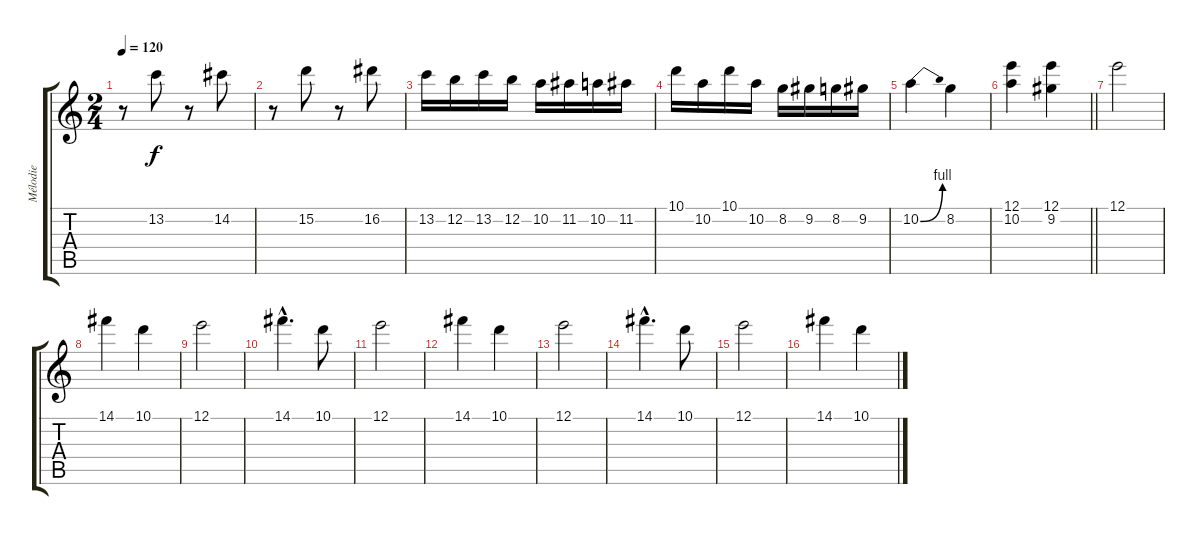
\track ("Mélodie" "Mélodie") {instrument electricguitarjazz}
\staff {score tabs}
\tuning (E4 B3 G3 D3 A2 E2) {hide}
\ts (2 4)
\tempo 120
\clef g2
\ks c
r.8{dy f} 13.2.8 r.8 14.2.8 |
r.8 15.2.8 r.8 16.2.8 |
13.2.16 12.2.16 13.2.16 12.2.16 10.2.16 11.2.16 10.2.16 11.2.16 |
10.1.16 10.2.16 10.1.16 10.2.16 8.2.16 9.2.16 8.2.16 9.2.16 |
10.2{be (bend 0 0 60 4)}.4 8.2.4 |
\barLineRight lightlight
(12.1 10.2).4 (12.1 9.2).4 |
12.1.2 |
14.1.4 10.1.4 |
12.1.2 |
14.1{hac}.4{d} 10.1.8 |
12.1.2 |
14.1.4 10.1.4 |
12.1.2 |
14.1{hac}.4{d} 10.1.8 |
12.1.2 |
14.1.4 10.1.4
